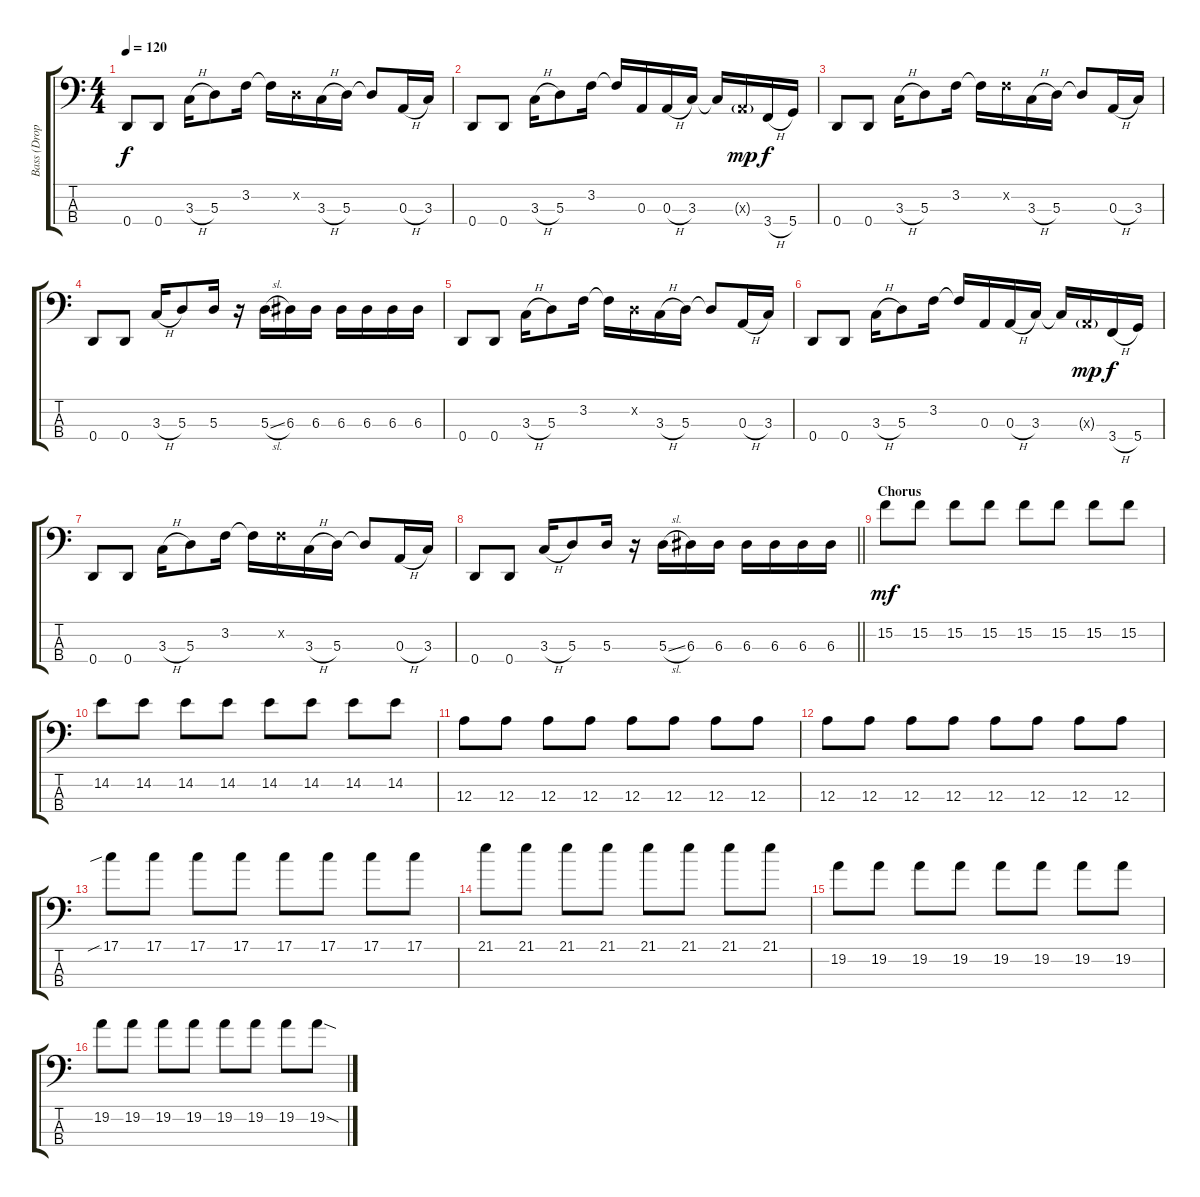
\track ("Bass (Dropped D Tuning)" "Bass (Drop") {instrument electricbassfinger}
\staff {score tabs}
\tuning (G2 D2 A1 D1) {hide}
\ts (4 4)
\tempo 120
\clef f4
\ks c
0.4.8{dy f} 0.4.8 3.3{h}.16 5.3.8 3.2.16 3.2{t}.16 0.2{x}.16 3.3{h}.16 5.3.16 5.3{t}.8 0.3{h}.16 3.3.16 |
0.4.8 0.4.8 3.3{h}.16 5.3.8 3.2.16 3.2{t}.16 0.3.16 0.3{h}.16 3.3.16 3.3{t}.16 0.3{g x}.16{dy mp} 3.4{h}.16{dy f} 5.4.16 |
0.4.8 0.4.8 3.3{h}.16 5.3.8 3.2.16 3.2{t}.16 3.2{x}.16 3.3{h}.16 5.3.16 5.3{t}.8 0.3{h}.16 3.3.16 |
0.4.8 0.4.8 3.3{h}.16 5.3.8 5.3.16 r.16 5.3{sl}.16 6.3.16 6.3.16 6.3.16 6.3.16 6.3.16 6.3.16 |
0.4.8 0.4.8 3.3{h}.16 5.3.8 3.2.16 3.2{t}.16 0.2{x}.16 3.3{h}.16 5.3.16 5.3{t}.8 0.3{h}.16 3.3.16 |
0.4.8 0.4.8 3.3{h}.16 5.3.8 3.2.16 3.2{t}.16 0.3.16 0.3{h}.16 3.3.16 3.3{t}.16 0.3{g x}.16{dy mp} 3.4{h}.16{dy f} 5.4.16 |
0.4.8 0.4.8 3.3{h}.16 5.3.8 3.2.16 3.2{t}.16 3.2{x}.16 3.3{h}.16 5.3.16 5.3{t}.8 0.3{h}.16 3.3.16 |
\barLineRight lightlight
0.4.8 0.4.8 3.3{h}.16 5.3.8 5.3.16 r.16 5.3{sl}.16 6.3.16 6.3.16 6.3.16 6.3.16 6.3.16 6.3.16 |
\section ("" "Chorus")
15.2.8{dy mf} 15.2.8 15.2.8 15.2.8 15.2.8 15.2.8 15.2.8 15.2.8 |
14.2.8 14.2.8 14.2.8 14.2.8 14.2.8 14.2.8 14.2.8 14.2.8 |
12.3.8 12.3.8 12.3.8 12.3.8 12.3.8 12.3.8 12.3.8 12.3.8 |
12.3.8 12.3.8 12.3.8 12.3.8 12.3.8 12.3.8 12.3.8 12.3.8 |
17.1{sib}.8 17.1.8 17.1.8 17.1.8 17.1.8 17.1.8 17.1.8 17.1.8 |
21.1.8 21.1.8 21.1.8 21.1.8 21.1.8 21.1.8 21.1.8 21.1.8 |
19.2.8 19.2.8 19.2.8 19.2.8 19.2.8 19.2.8 19.2.8 19.2.8 |
19.2.8 19.2.8 19.2.8 19.2.8 19.2.8 19.2.8 19.2.8 19.2{sod}.8
